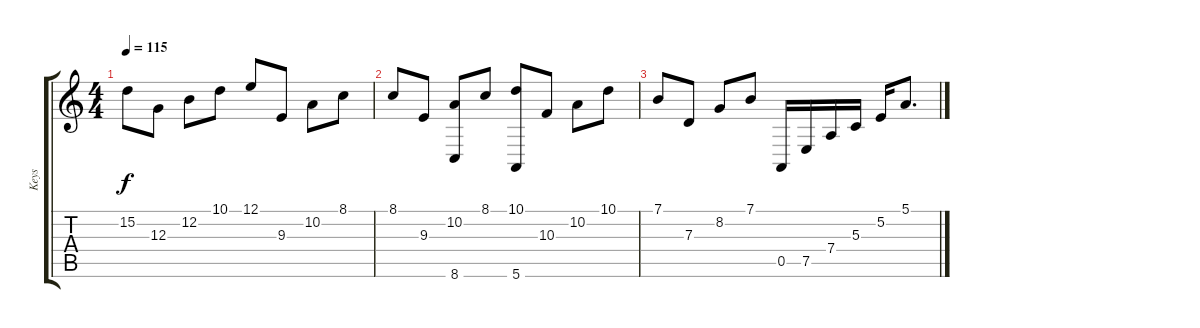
\track ("Keys" "Keys") {instrument harpsichord}
\staff {score tabs}
\tuning (E4 B3 G3 D3 A2 E2) {hide}
\ts (4 4)
\tempo 115
\clef g2
\ks c
15.2.8{dy f} 12.3.8 12.2.8 10.1.8 12.1.8 9.3.8 10.2.8 8.1.8 |
8.1.8 9.3.8 (10.2 8.6).8 8.1.8 (10.1 5.6).8 10.3.8 10.2.8 10.1.8 |
7.1.8 7.3.8 8.2.8 7.1.8 0.5.16 7.5.16 7.4.16 5.3.16 5.2.16 5.1.8{d}
